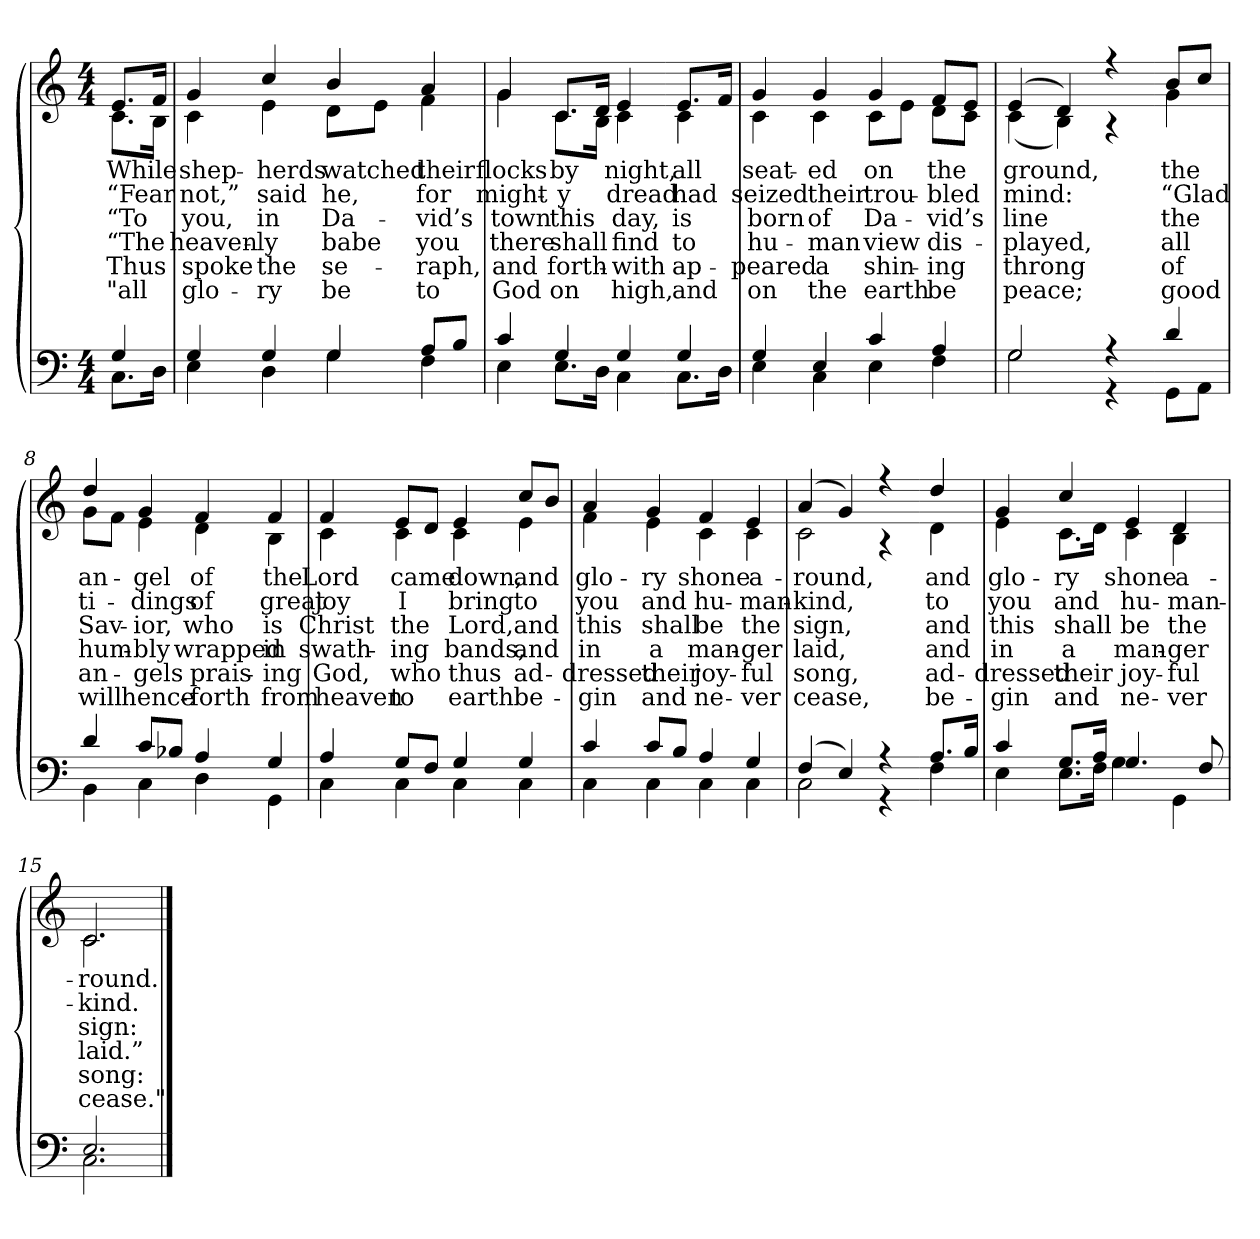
**kern	**kern	**text	**text	**text	**text	**text	**text
*part2	*part1	*part1	*part1	*part1	*part1	*part1	*part1
*staff2	*staff1	*staff1	*staff1	*staff1	*staff1	*staff1	*staff1
*clefF4	*clefG2	*	*	*	*	*	*
*k[]	*k[]	*	*	*	*	*	*
*M4/4	*M4/4	*	*	*	*	*	*
=1	=1	=1	=1	=1	=1	=1	=1
*^	*	*	*	*	*	*	*
!	!	!LO:TX:b:i:t=Verse	!	!	!	!	!	!
!	!	!	!LO:LY:b	!LO:LY:b	!LO:LY:b	!LO:LY:b	!LO:LY:b	!LO:LY:b
*	*	*^	*	*	*	*	*	*
4G/	8.C\L	8.e/L	8.c\L	While	“Fear	“To	“The	Thus	"all
.	16D\Jk	16f/Jk	16B\Jk	.	.	.	.	.	.
=2	=2	=2	=2	=2	=2	=2	=2	=2	=2
!	!	!	!	!LO:LY:b	!LO:LY:b	!LO:LY:b	!LO:LY:b	!LO:LY:b	!LO:LY:b
4G/	4E\	4g/	4c\	shep-	not,”	you,	heaven-	spoke	glo-
!	!	!	!	!LO:LY:b	!LO:LY:b	!LO:LY:b	!LO:LY:b	!LO:LY:b	!LO:LY:b
4G/	4D\	4cc/	4e\	-herds	said	in	-ly	the	-ry
!	!	!	!	!LO:LY:b	!LO:LY:b	!LO:LY:b	!LO:LY:b	!LO:LY:b	!LO:LY:b
4G/	4G\	4b/	8d\L	watched	he,	Da-	babe	se-	be
.	.	.	8e\J	.	.	.	.	.	.
!	!	!	!	!LO:LY:b	!LO:LY:b	!LO:LY:b	!LO:LY:b	!LO:LY:b	!LO:LY:b
8A/L	4F\	4a/	4f\	their	for	-vid’s	you	-raph,	to
8B/J	.	.	.	.	.	.	.	.	.
=3	=3	=3	=3	=3	=3	=3	=3	=3	=3
!	!	!	!	!LO:LY:b	!LO:LY:b	!LO:LY:b	!LO:LY:b	!LO:LY:b	!LO:LY:b
4c/	4E\	4g/	4g\	flocks	might-	town	there	and	God
!	!	!	!	!LO:LY:b	!LO:LY:b	!LO:LY:b	!LO:LY:b	!LO:LY:b	!LO:LY:b
4G/	8.E\L	8.c/L	8.c\L	by	-y	this	shall	forth-	on
.	16D\Jk	16d/Jk	16B\Jk	.	.	.	.	.	.
!	!	!	!	!LO:LY:b	!LO:LY:b	!LO:LY:b	!LO:LY:b	!LO:LY:b	!LO:LY:b
4G/	4C\	4e/	4c\	night,	dread	day,	find	-with	high,
!!LO:LB:g=z	!!
=4-	=4-	=4-	=4-	=4-	=4-	=4-	=4-	=4-	=4-
!	!	!	!	!LO:LY:b	!LO:LY:b	!LO:LY:b	!LO:LY:b	!LO:LY:b	!LO:LY:b
4G/	8.C\L	8.e/L	4c\	all	had	is	to	ap-	and
.	16D\Jk	16f/Jk	.	.	.	.	.	.	.
=5	=5	=5	=5	=5	=5	=5	=5	=5	=5
!	!	!	!	!LO:LY:b	!LO:LY:b	!LO:LY:b	!LO:LY:b	!LO:LY:b	!LO:LY:b
4G/	4E\	4g/	4c\	seat-	seized	born	hu-	-peared	on
!	!	!	!	!LO:LY:b	!LO:LY:b	!LO:LY:b	!LO:LY:b	!LO:LY:b	!LO:LY:b
4E/	4C\	4g/	4c\	-ed	their	of	-man	a	the
!	!	!	!	!LO:LY:b	!LO:LY:b	!LO:LY:b	!LO:LY:b	!LO:LY:b	!LO:LY:b
4c/	4E\	4g/	8c\L	on	trou-	Da-	view	shin-	earth
.	.	.	8e\J	.	.	.	.	.	.
!	!	!	!	!LO:LY:b	!LO:LY:b	!LO:LY:b	!LO:LY:b	!LO:LY:b	!LO:LY:b
4A/	4F\	8f/L	8d\L	the	-bled	-vid’s	dis-	-ing	be
.	.	8e/J	8c\J	.	.	.	.	.	.
=6	=6	=6	=6	=6	=6	=6	=6	=6	=6
!	!	!	!	!LO:LY:b	!LO:LY:b	!LO:LY:b	!LO:LY:b	!LO:LY:b	!LO:LY:b
2G/	2G\	(>4e/	(<4c\	ground,	mind:	line	-played,	throng	peace;
.	.	4d/)	4B\)	.	.	.	.	.	.
4r	4r	4r	4r	.	.	.	.	.	.
!!LO:LB:g=z	!!
=7-	=7-	=7-	=7-	=7-	=7-	=7-	=7-	=7-	=7-
!	!	!	!	!LO:LY:b	!LO:LY:b	!LO:LY:b	!LO:LY:b	!LO:LY:b	!LO:LY:b
4d/	8GG\L	8b/L	4g\	the	“Glad	the	all	of	good
.	8AA\J	8cc/J	.	.	.	.	.	.	.
=8	=8	=8	=8	=8	=8	=8	=8	=8	=8
!	!	!	!	!LO:LY:b	!LO:LY:b	!LO:LY:b	!LO:LY:b	!LO:LY:b	!LO:LY:b
4d/	4BB\	4dd/	8g\L	an-	ti-	Sav-	hum-	an-	will
.	.	.	8f\J	.	.	.	.	.	.
!	!	!	!	!LO:LY:b	!LO:LY:b	!LO:LY:b	!LO:LY:b	!LO:LY:b	!LO:LY:b
8c/L	4C\	4g/	4e\	-gel	-dings	-ior,	-bly	-gels	hence-
8B-X/J	.	.	.	.	.	.	.	.	.
!	!	!	!	!LO:LY:b	!LO:LY:b	!LO:LY:b	!LO:LY:b	!LO:LY:b	!LO:LY:b
4A/	4D\	4f/	4d\	of	of	who	wrapped	prais-	-forth
!	!	!	!	!LO:LY:b	!LO:LY:b	!LO:LY:b	!LO:LY:b	!LO:LY:b	!LO:LY:b
4G/	4GG\	4f/	4B\	the	great	is	in	-ing	from
=9	=9	=9	=9	=9	=9	=9	=9	=9	=9
!	!	!	!	!LO:LY:b	!LO:LY:b	!LO:LY:b	!LO:LY:b	!LO:LY:b	!LO:LY:b
4A/	4C\	4f/	4c\	Lord	joy	Christ	swath-	God,	heaven
!	!	!	!	!LO:LY:b	!LO:LY:b	!LO:LY:b	!LO:LY:b	!LO:LY:b	!LO:LY:b
8G/L	4C\	8e/L	4c\	came	I	the	-ing	who	to
8F/J	.	8d/J	.	.	.	.	.	.	.
!	!	!	!	!LO:LY:b	!LO:LY:b	!LO:LY:b	!LO:LY:b	!LO:LY:b	!LO:LY:b
4G/	4C\	4e/	4c\	down,	bring	Lord,	bands,	thus	earth
!!LO:LB:g=z	!!
=10-	=10-	=10-	=10-	=10-	=10-	=10-	=10-	=10-	=10-
!	!	!	!	!LO:LY:b	!LO:LY:b	!LO:LY:b	!LO:LY:b	!LO:LY:b	!LO:LY:b
4G/	4C\	8cc/L	4e\	and	to	and	and	ad-	be-
.	.	8b/J	.	.	.	.	.	.	.
=11	=11	=11	=11	=11	=11	=11	=11	=11	=11
!	!	!	!	!LO:LY:b	!LO:LY:b	!LO:LY:b	!LO:LY:b	!LO:LY:b	!LO:LY:b
4c/	4C\	4a/	4f\	glo-	you	this	in	-dressed	-gin
!	!	!	!	!LO:LY:b	!LO:LY:b	!LO:LY:b	!LO:LY:b	!LO:LY:b	!LO:LY:b
8c/L	4C\	4g/	4e\	-ry	and	shall	a	their	and
8B/J	.	.	.	.	.	.	.	.	.
!	!	!	!	!LO:LY:b	!LO:LY:b	!LO:LY:b	!LO:LY:b	!LO:LY:b	!LO:LY:b
4A/	4C\	4f/	4c\	shone	hu-	be	man-	joy-	ne-
!	!	!	!	!LO:LY:b	!LO:LY:b	!LO:LY:b	!LO:LY:b	!LO:LY:b	!LO:LY:b
4G/	4C\	4e/	4c\	a-	-man-	the	-ger	-ful	-ver
=12	=12	=12	=12	=12	=12	=12	=12	=12	=12
!	!	!	!	!LO:LY:b	!LO:LY:b	!LO:LY:b	!LO:LY:b	!LO:LY:b	!LO:LY:b
(>4F/	2C\	(>4a/	2c\	-round,	-kind,	sign,	laid,	song,	cease,
4E/)	.	4g/)	.	.	.	.	.	.	.
4r	4r	4r	4r	.	.	.	.	.	.
!!LO:LB:g=z	!!
=13-	=13-	=13-	=13-	=13-	=13-	=13-	=13-	=13-	=13-
!	!	!	!	!LO:LY:b	!LO:LY:b	!LO:LY:b	!LO:LY:b	!LO:LY:b	!LO:LY:b
8.A/L	4F\	4dd/	4d\	and	to	and	and	ad-	be-
16B/Jk	.	.	.	.	.	.	.	.	.
=14	=14	=14	=14	=14	=14	=14	=14	=14	=14
!	!	!	!	!LO:LY:b	!LO:LY:b	!LO:LY:b	!LO:LY:b	!LO:LY:b	!LO:LY:b
4c/	4E\	4g/	4e\	glo-	you	this	in	-dressed	-gin
!	!	!	!	!LO:LY:b	!LO:LY:b	!LO:LY:b	!LO:LY:b	!LO:LY:b	!LO:LY:b
8.G/L	8.E\L	4cc/	8.c\L	-ry	and	shall	a	their	and
16A/Jk	16F\Jk	.	16d\Jk	.	.	.	.	.	.
!	!	!	!	!LO:LY:b	!LO:LY:b	!LO:LY:b	!LO:LY:b	!LO:LY:b	!LO:LY:b
4.G/	4G\	4e/	4c\	shone	hu-	be	man-	joy-	ne-
!	!	!	!	!LO:LY:b	!LO:LY:b	!LO:LY:b	!LO:LY:b	!LO:LY:b	!LO:LY:b
.	4GG\	4d/	4B\	a-	-man-	the	-ger	-ful	-ver
8F/	.	.	.	.	.	.	.	.	.
=15	=15	=15	=15	=15	=15	=15	=15	=15	=15
!	!	!	!	!LO:LY:b	!LO:LY:b	!LO:LY:b	!LO:LY:b	!LO:LY:b	!LO:LY:b
2.E/	2.C\	2.c/	2.c\	-round.	-kind.	sign:	laid.”	song:	cease."
*v	*v	*	*	*	*	*	*	*	*
*	*v	*v	*	*	*	*	*	*
==	==	==	==	==	==	==	==
*-	*-	*-	*-	*-	*-	*-	*-
